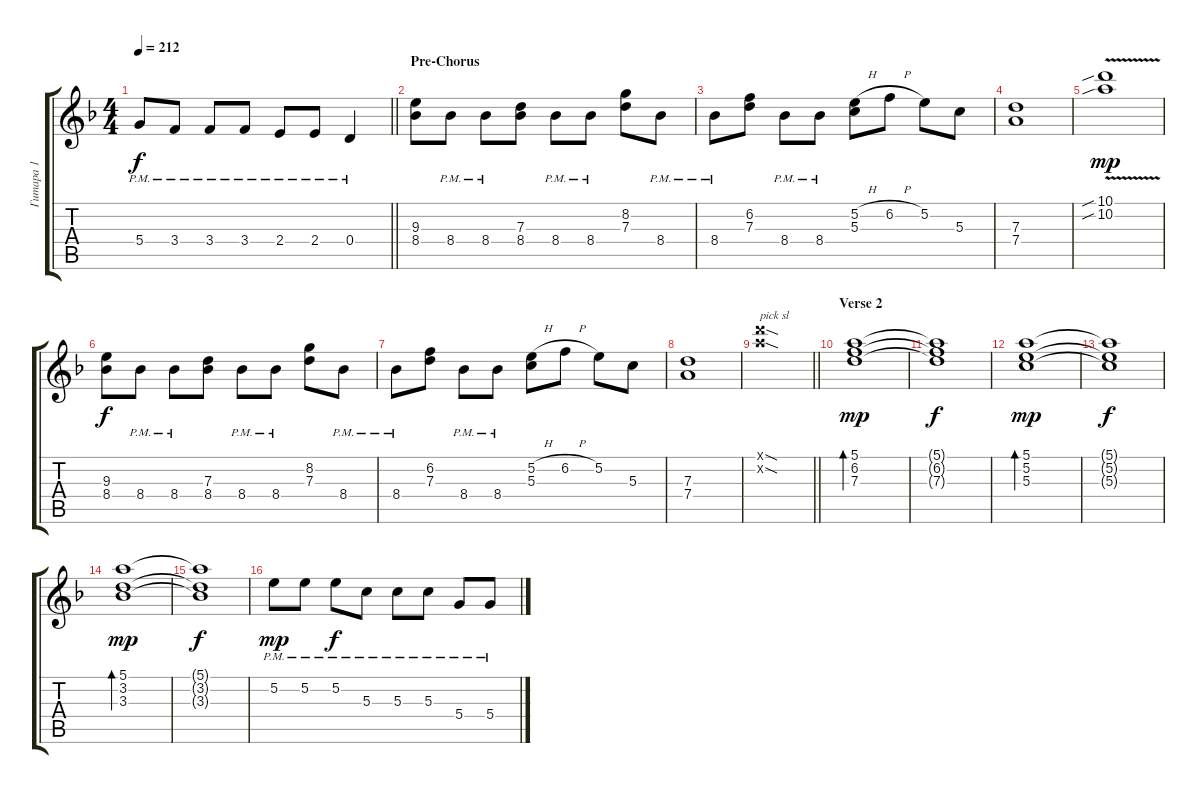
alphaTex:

\track ("Гитара 1" "Гитара 1") {instrument distortionguitar}
\staff {score tabs}
\tuning (E4 B3 G3 D3 A2 E2) {hide}
\ts (4 4)
\tempo 212
\clef g2
\barLineRight lightlight
\ks dminor
5.4{pm}.8{dy f} 3.4{pm}.8 3.4{pm}.8 3.4{pm}.8 2.4{pm}.8 2.4{pm}.8 0.4{pm}.4 |
\section ("" "Pre-Chorus")
(9.3 8.4).8 8.4{pm}.8 8.4{pm}.8 (7.3 8.4).8 8.4{pm}.8 8.4{pm}.8 (8.2 7.3).8 8.4{pm}.8 |
8.4{pm}.8 (6.2 7.3).8 8.4{pm}.8 8.4{pm}.8 (5.2{h} 5.3).8 6.2{h}.8 5.2.8 5.3.8 |
(7.3 7.4).1 |
(10.1{v sib} 10.2{v sib}).1{dy mp} |
(9.3 8.4).8{dy f} 8.4{pm}.8 8.4{pm}.8 (7.3 8.4).8 8.4{pm}.8 8.4{pm}.8 (8.2 7.3).8 8.4{pm}.8 |
8.4{pm}.8 (6.2 7.3).8 8.4{pm}.8 8.4{pm}.8 (5.2{h} 5.3).8 6.2{h}.8 5.2.8 5.3.8 |
(7.3 7.4).1 |
\barLineRight lightlight
(10.1{sod x} 10.2{sod x}).1{txt "pick sl"} |
\section ("" "Verse 2")
(5.1 6.2 7.3).1{bd 480 dy mp} |
(5.1{t} 6.2{t} 7.3{t}).1{dy f} |
(5.1 5.2 5.3).1{bd 480 dy mp} |
(5.1{t} 5.2{t} 5.3{t}).1{dy f} |
(5.1 3.2 3.3).1{bd 480 dy mp} |
(5.1{t} 3.2{t} 3.3{t}).1{dy f} |
5.2{pm}.8{dy mp} 5.2{pm}.8 5.2{pm}.8{dy f} 5.3{pm}.8 5.3{pm}.8 5.3{pm}.8 5.4{pm}.8 5.4{pm}.8
